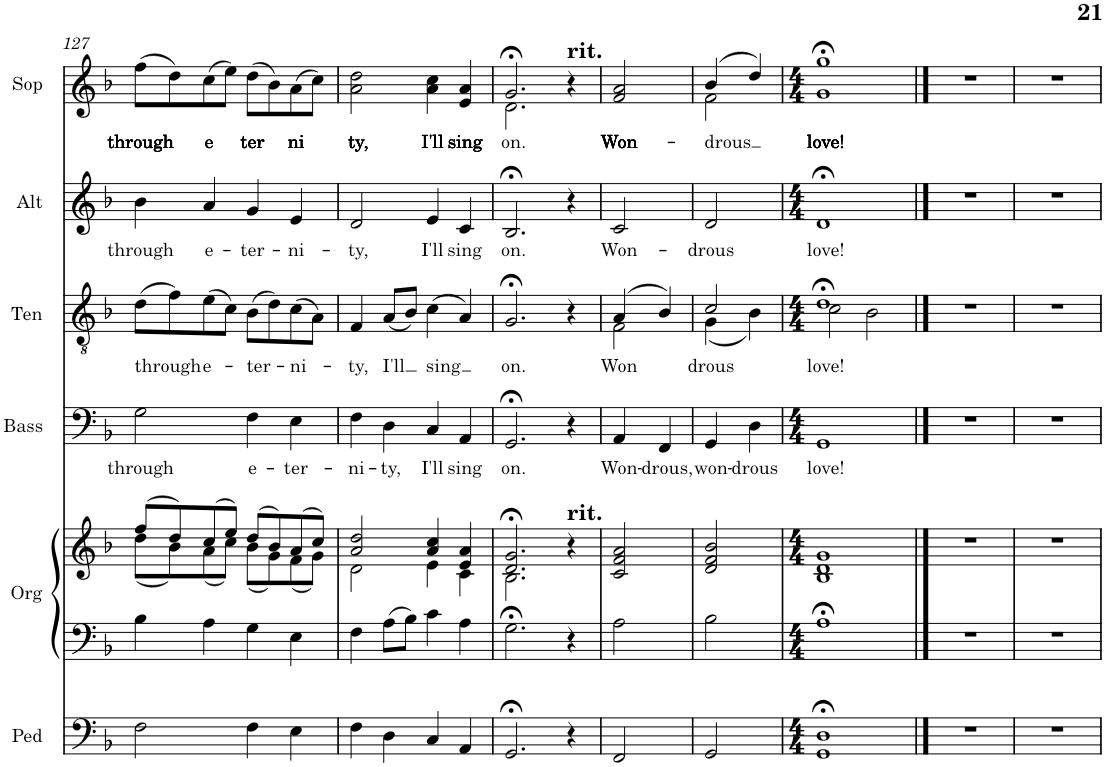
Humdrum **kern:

**kern	**kern	**kern	**kern	**text	**kern	**text	**kern	**text	**kern	**text
*part6	*part5	*part5	*part4	*part4	*part3	*part3	*part2	*part2	*part1	*part1
*staff7	*staff6	*staff5	*staff4	*staff4	*staff3	*staff3	*staff2	*staff2	*staff1	*staff1
*I"Pedals	*I"Organ	*	*I"Bass	*	*I"Tenor	*	*I"Alto	*	*I"Soprano	*
*I'Ped	*I'Org	*	*I'Bass	*	*I'Ten	*	*I'Alt	*	*I'Sop	*
!!LO:PB:g=z
*clefF4	*clefF4	*clefG2	*clefF4	*	*clefGv2	*	*clefG2	*	*clefG2	*
*k[b-]	*k[b-]	*k[b-]	*k[b-]	*	*k[b-]	*	*k[b-]	*	*k[b-]	*
*M4/4	*M4/4	*M4/4	*M4/4	*	*M4/4	*	*M4/4	*	*M4/4	*
=127	=127	=127	=127	=127	=127	=127	=127	=127	=127	=127
*	*	*^	*	*	*	*	*	*	*	*
!	!	!	!	!	!LO:LY:b	!	!LO:LY:b	!	!LO:LY:b	!	!LO:LY:b
2F\	4B-\	(8ff/L	(8dd\L	2G\	through	(8d\L	through	4b-\	through	(8ff\L	through
.	.	8dd/)	8b-\)	.	.	8f\)	.	.	.	8dd\)	.
!	!	!	!	!	!	!	!LO:LY:b	!	!LO:LY:b	!	!LO:LY:b
.	4A\	(8cc/	(8a\	.	.	(8e\	e-	4a/	e-	(8cc\	e
.	.	8ee/J)	8cc\J)	.	.	8c\J)	.	.	.	8ee\J)	.
!	!	!	!	!	!LO:LY:b	!	!LO:LY:b	!	!LO:LY:b	!	!LO:LY:b
4F\	4G\	(8dd/L	(8b-\L	4F\	e-	(8B-\L	ter-	4g/	-ter-	(8dd\L	ter
.	.	8b-/)	8g\)	.	.	8d\)	.	.	.	8b-\)	.
!	!	!	!	!	!LO:LY:b	!	!LO:LY:b	!	!LO:LY:b	!	!LO:LY:b
4E\	4E\	(8a/	(8f\	4E\	-ter-	(8c\	ni-	4e/	-ni-	(8a\	ni
.	.	8cc/J)	8g\J)	.	.	8A\J)	.	.	.	8cc\J)	.
=128	=128	=128	=128	=128	=128	=128	=128	=128	=128	=128	=128
!	!	!	!	!	!LO:LY:b	!	!LO:LY:b	!	!LO:LY:b	!	!LO:LY:b
4F\	4F\	2a/ 2dd/	2d\	4F\	-ni-	4F/	ty,	2d/	-ty,	2a\ 2dd\	ty,
!	!	!	!	!	!LO:LY:b	!	!LO:LY:b	!	!	!	!
4D\	8A\L	.	.	4D\	-ty,	(8A/L	I'll	.	.	.	.
.	8B-\J	.	.	.	.	8B-/J)	.	.	.	.	.
!	!	!	!	!	!LO:LY:b	!	!LO:LY:b	!	!LO:LY:b	!	!LO:LY:b
4C/	4c\	4a/ 4cc/	4e\	4C/	I'll	(4c\	sing	4e/	I'll	4a\ 4cc\	I'll
!	!	!	!	!	!LO:LY:b	!	!	!	!LO:LY:b	!	!LO:LY:b
4AA/	4A\	4e/ 4a/	4c\	4AA/	sing	4A/)	.	4c/	sing	4e/ 4a/	sing
=129	=129	=129	=129	=129	=129	=129	=129	=129	=129	=129	=129
!	!	!	!	!	!LO:LY:b	!	!LO:LY:b	!	!LO:LY:b	!	!LO:LY:b
*	*	*	*	*	*	*	*	*	*	*^	*
2.GG;</	2.G;<\	2.d/;< 2.g/;<	2.B-\	2.GG;</	on.	2.G;</	on.	2.B-;</	on.	2.g;</	2.d\	on.
!	!	!	!	!	!	!	!	!	!	!LO:TX:a:B:t=rit.	!	!
!	!	!LO:TX:a:B:t=rit.	!	!	!	!	!	!	!	!	!	!
4r	4r	4r	4ryy	4r	.	4r	.	4r	.	4r	4ryy	.
*	*	*v	*v	*	*	*	*	*	*	*v	*v	*
=130	=130	=130	=130	=130	=130	=130	=130	=130	=130	=130
*M2/4	*M2/4	*M2/4	*M2/4	*	*M2/4	*	*M2/4	*	*M2/4	*
*	*	*^	*	*	*	*	*	*	*^	*
!	!	!	!	!	!LO:LY:b	!	!LO:LY:b	!	!LO:LY:b	!	!	!LO:LY:b
*	*	*v	*v	*	*	*^	*	*	*	*v	*v	*
2FF/	2A\	2c/ 2f/ 2a/	4AA/	Won-	(4A/	2F\	Won	2c/	Won-	2f/ 2a/	Won
!	!	!	!	!LO:LY:b	!	!	!	!	!	!	!
.	.	.	4FF/	-drous,	4B-/)	.	.	.	.	.	.
=131	=131	=131	=131	=131	=131	=131	=131	=131	=131	=131	=131
!	!	!	!	!LO:LY:b	!	!	!LO:LY:b	!	!LO:LY:b	!	!LO:LY:b
*	*	*	*	*	*	*	*	*	*	*^	*
2GG/	2B-\	2d/ 2f/ 2b-/	4GG/	won-	2c/	(4G\	drous	2d/	-drous	(4b-/	2f\	-drous
!	!	!	!	!LO:LY:b	!	!	!	!	!	!	!	!
.	.	.	4D\	-drous	.	4B-\)	.	.	.	4dd/)	.	.
*	*	*	*	*	*	*	*	*	*	*v	*v	*
=132	=132	=132	=132	=132	=132	=132	=132	=132	=132	=132	=132
*M4/4	*M4/4	*M4/4	*M4/4	*	*M4/4	*	*	*M4/4	*	*M4/4	*
!	!	!	!	!LO:LY:b	!	!	!LO:LY:b	!	!LO:LY:b	!	!LO:LY:b
1GG;< 1D;<	1A;<	1B- 1d 1g	1GG	love!	1d;<	2c\	love!	1d;<	love!	1g;< 1gg;<	love!
.	.	.	.	.	.	2B-\	.	.	.	.	.
*	*	*	*	*	*v	*v	*	*	*	*	*
==133	==133	==133	==133	==133	==133	==133	==133	==133	==133	==133
1r	1r	1r	1r	.	1r	.	1r	.	1r	.
=134	=134	=134	=134	=134	=134	=134	=134	=134	=134	=134
1r	1r	1r	1r	.	1r	.	1r	.	1r	.
=	=	=	=	=	=	=	=	=	=	=
*-	*-	*-	*-	*-	*-	*-	*-	*-	*-	*-
